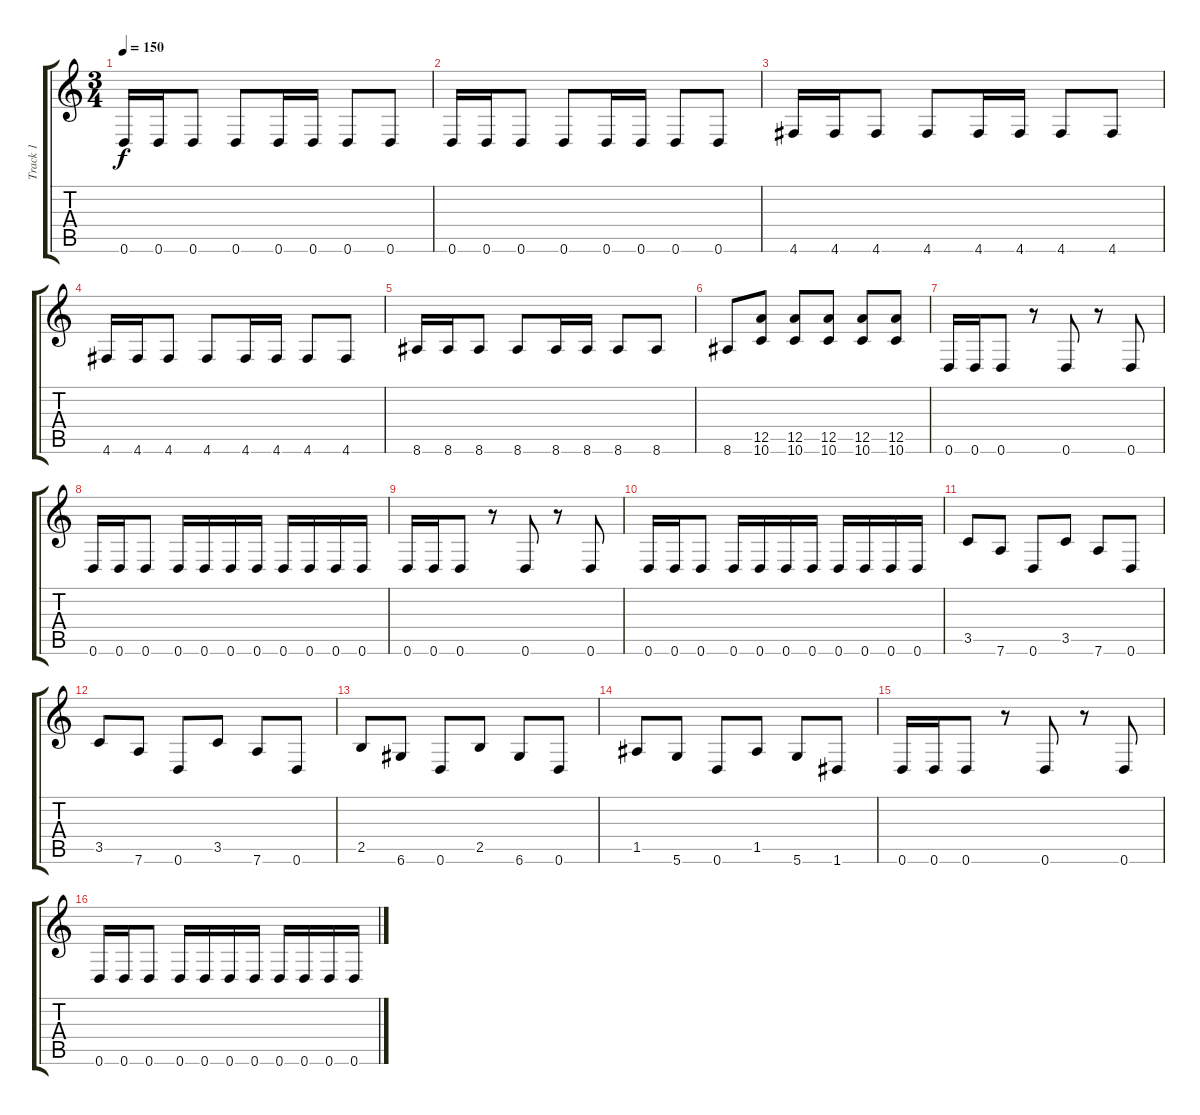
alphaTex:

\track ("Track 1" "Track 1") {instrument distortionguitar}
\staff {score tabs}
\tuning (E4 B3 G3 D3 A2 D2) {hide}
\ts (3 4)
\tempo 150
\clef g2
\ks c
0.6.16{dy f} 0.6.16 0.6.8 0.6.8 0.6.16 0.6.16 0.6.8 0.6.8 |
0.6.16 0.6.16 0.6.8 0.6.8 0.6.16 0.6.16 0.6.8 0.6.8 |
4.6.16 4.6.16 4.6.8 4.6.8 4.6.16 4.6.16 4.6.8 4.6.8 |
4.6.16 4.6.16 4.6.8 4.6.8 4.6.16 4.6.16 4.6.8 4.6.8 |
8.6.16 8.6.16 8.6.8 8.6.8 8.6.16 8.6.16 8.6.8 8.6.8 |
8.6.8 (12.5 10.6).8 (12.5 10.6).8 (12.5 10.6).8 (12.5 10.6).8 (12.5 10.6).8 |
0.6.16 0.6.16 0.6.8 r.8 0.6.8 r.8 0.6.8 |
0.6.16 0.6.16 0.6.8 0.6.16 0.6.16 0.6.16 0.6.16 0.6.16 0.6.16 0.6.16 0.6.16 |
0.6.16 0.6.16 0.6.8 r.8 0.6.8 r.8 0.6.8 |
0.6.16 0.6.16 0.6.8 0.6.16 0.6.16 0.6.16 0.6.16 0.6.16 0.6.16 0.6.16 0.6.16 |
3.5.8 7.6.8 0.6.8 3.5.8 7.6.8 0.6.8 |
3.5.8 7.6.8 0.6.8 3.5.8 7.6.8 0.6.8 |
2.5.8 6.6.8 0.6.8 2.5.8 6.6.8 0.6.8 |
1.5.8 5.6.8 0.6.8 1.5.8 5.6.8 1.6.8 |
0.6.16 0.6.16 0.6.8 r.8 0.6.8 r.8 0.6.8 |
0.6.16 0.6.16 0.6.8 0.6.16 0.6.16 0.6.16 0.6.16 0.6.16 0.6.16 0.6.16 0.6.16
